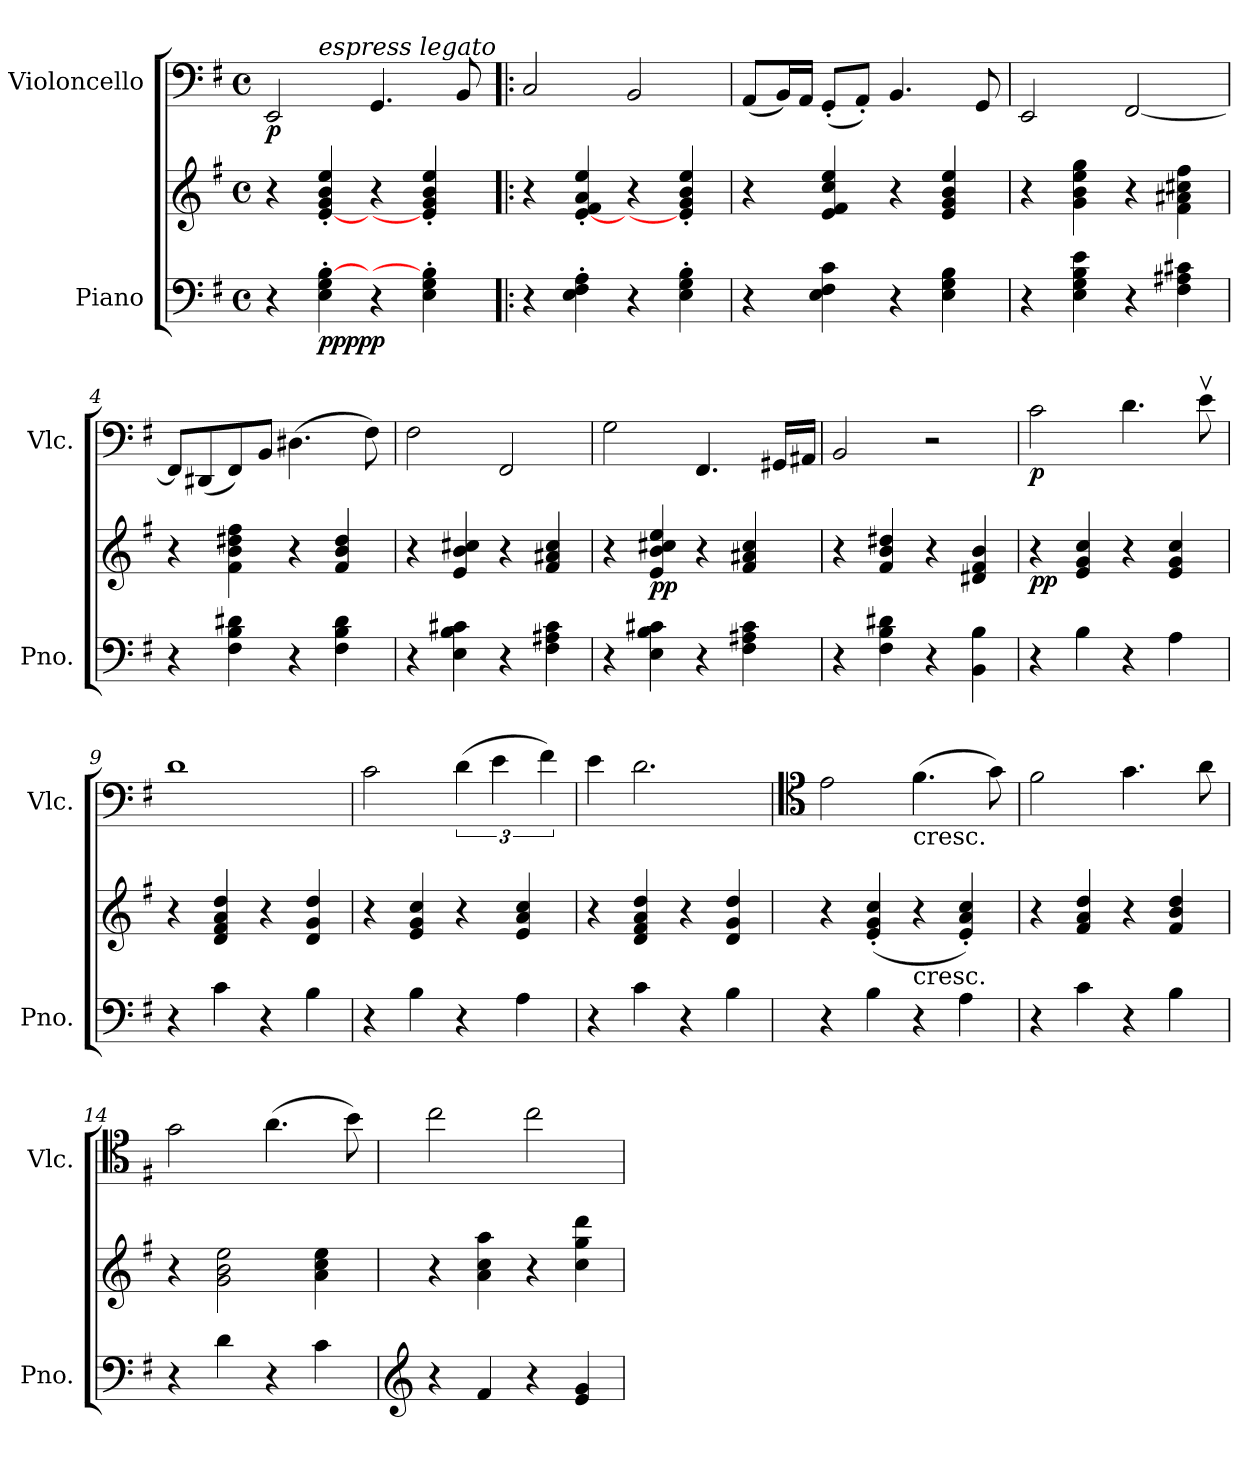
**kern	**kern	**dynam	**kern	**dynam
*part2	*part2	*part2	*part1	*part1
*staff3	*staff2	*staff2/3	*staff1	*staff1
*I"Piano	*	*	*I"Violoncello	*
*I'Pno.	*	*	*I'Vlc.	*
*clefF4	*clefG2	*	*clefF4	*
*k[f#]	*k[f#]	*	*k[f#]	*
*M4/4	*M4/4	*	*M4/4	*
*met(c)	*met(c)	*	*met(c)	*
=	=	=	=	=
!	!	!	!LO:TX:a:B:t=Allegro non troppo	!
!	!	!	!	!LO:DY:b
*	*	*	*^	*
4r	4r	.	2EE/	4ryy	p
!	!	!	!	!LO:TX:a:i:t=espress legato	!
!	!	!LO:DY:b=2	!	!	!
!	!	!LO:DY:n=1:b	!	!	!
4E\' 4G\' [4B\'	[4e/' 4g/' 4b/' 4ee/'	ppp pp	.	2.ryy	.
4r	4r	.	4.GG/	.	.
4E\' 4G\' 4B\]'	4e/]' 4g/' 4b/' 4ee/'	.	.	.	.
.	.	.	8BB/	.	.
*	*	*	*v	*v	*
=1!|:	=1!|:	=1!|:	=1!|:	=1!|:
4r	4r	.	2C/	.
4E\' 4F#\' 4A\'	[4e/' 4f#/' 4a/' 4ee/'	.	.	.
4r	4r	.	2BB/	.
4E\' 4G\' 4B\'	4e/]' 4g/' 4b/' 4ee/'	.	.	.
=2	=2	=2	=2	=2
4r	4r	.	(<8AA/L	.
.	.	.	16BB/L)	.
.	.	.	16AA/JJ	.
4E\ 4F#\ 4c\	4e/ 4f#/ 4cc/ 4ee/	.	(<8GG'/L	.
.	.	.	8AA'/J)	.
4r	4r	.	4.BB/	.
4E\ 4G\ 4B\	4e/ 4g/ 4b/ 4ee/	.	.	.
.	.	.	8GG/	.
=3	=3	=3	=3	=3
4r	4r	.	2EE/	.
4E\ 4G\ 4B\ 4e\	4g\ 4b\ 4ee\ 4gg\	.	.	.
4r	4r	.	[2FF#/	.
4F#\ 4A#X\ 4c#X\	4f#\ 4a#X\ 4cc#X\ 4ff#\	.	.	.
=4	=4	=4	=4	=4
4r	4r	.	8FF#/L]	.
.	.	.	(<8DD#X/	.
4F#\ 4B\ 4d#X\	4f#\ 4b\ 4dd#X\ 4ff#\	.	8FF#/)	.
.	.	.	8BB/J	.
4r	4r	.	(>4.D#X\	.
4F#\ 4B\ 4d#\	4f#/ 4b/ 4dd#/	.	.	.
.	.	.	8F#\)	.
=5	=5	=5	=5	=5
4r	4r	.	2F#\	.
4E\ 4B\ 4c#X\	4e/ 4b/ 4cc#X/	.	.	.
4r	4r	.	2FF#/	.
4F#\ 4A#X\ 4c#\	4f#/ 4a#X/ 4cc#/	.	.	.
=6	=6	=6	=6	=6
4r	4r	.	2G\	.
!	!	!LO:DY:b	!	!
4E\ 4B\ 4c#X\	4e/ 4b/ 4cc#X/ 4ee/	pp	.	.
4r	4r	.	4.FF#/	.
4F#\ 4A#X\ 4c#\	4f#/ 4a#X/ 4cc#/	.	.	.
.	.	.	16GG#X/LL	.
.	.	.	16AA#X/JJ	.
=7	=7	=7	=7	=7
4r	4r	.	2BB/	.
4F#\ 4B\ 4d#X\	4f#/ 4b/ 4dd#X/	.	.	.
4r	4r	.	2r	.
4BB\ 4B\	4d#X/ 4f#/ 4b/	.	.	.
=8	=8	=8	=8	=8
!	!	!LO:DY:b	!	!LO:DY:b
4r	4r	pp	2c\	p
4B\	4e/ 4g/ 4cc/	.	.	.
4r	4r	.	4.d\	.
4A\	4e/ 4g/ 4cc/	.	.	.
.	.	.	8ev\	.
=9	=9	=9	=9	=9
4r	4r	.	1d	.
4c\	4d/ 4f#/ 4a/ 4dd/	.	.	.
4r	4r	.	.	.
4B\	4d/ 4g/ 4dd/	.	.	.
=10	=10	=10	=10	=10
4r	4r	.	2c\	.
4B\	4e/ 4g/ 4cc/	.	.	.
4r	4r	.	(>6d\	.
.	.	.	6e\	.
4A\	4e/ 4a/ 4cc/	.	.	.
.	.	.	6f#\)	.
=11	=11	=11	=11	=11
4r	4r	.	4e\	.
4c\	4d/ 4f#/ 4a/ 4dd/	.	2.d\	.
4r	4r	.	.	.
4B\	4d/ 4g/ 4dd/	.	.	.
=12	=12	=12	=12	=12
*	*	*	*clefC4	*
4r	4r	.	2e\	.
4B\	(<4e/' 4g/' 4cc/'	.	.	.
!	!	!	!LO:TX:b:t=cresc.	!
!	!LO:TX:b:t=cresc.	!	!	!
4r	4r	.	(>4.f#\	.
4A\	4e/' 4a/' 4cc/')	.	.	.
.	.	.	8g\)	.
=13	=13	=13	=13	=13
4r	4r	.	2f#\	.
4c\	4f#/ 4a/ 4dd/	.	.	.
4r	4r	.	4.g\	.
4B\	4f#/ 4b/ 4dd/	.	.	.
.	.	.	8a\	.
=14	=14	=14	=14	=14
4r	4r	.	2g\	.
4d\	2g\ 2b\ 2ee\	.	.	.
4r	.	.	(>4.a\	.
4c\	4a\ 4cc\ 4ee\	.	.	.
.	.	.	8b\)	.
=15	=15	=15	=15	=15
*clefG2	*	*	*	*
4r	4r	.	2cc\	.
4f#/	4a\ 4cc\ 4aa\	.	.	.
4r	4r	.	2cc\	.
4e/ 4g/	4cc\ 4gg\ 4ddd\	.	.	.
=	=	=	=	=
*-	*-	*-	*-	*-
